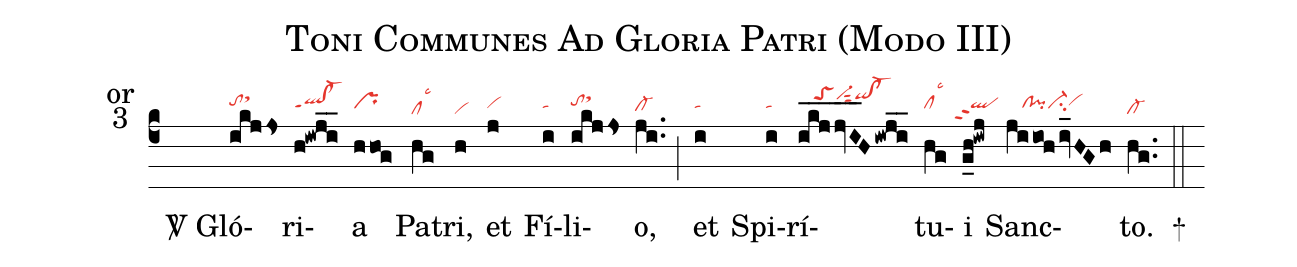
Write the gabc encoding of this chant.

name:Toni Communes Ad Gloria Patri (Modo III);
office-part:or;
mode:3;
nabc-lines:1;
%%
(c4) ~() <sp>V/</sp> Gló(ikjjs|tohisthk)ri(h!iwji__|qlhh!cl-hhppt1)a(hhog|prhh) Pa(hg|cllsc3)tri,(h|vi) et(j|vihh) Fí(i|tahh)li(ikjjs|tohisthk)o,(ji..|cl-hg) (;) et(i|tahh) Spi(i|tahh)rí(ikjjvI_____H/iwji__|////toShkvi-hksut2qihk!cl-hk)tu(hg|clhhlsc3)i(g_h!iwj|``qlhhppt2) Sanc(jiioh/iv_HGh|////clhh!pihhci-hhvihi)to.(hg..|cl-) <sp>+</sp>(::)
